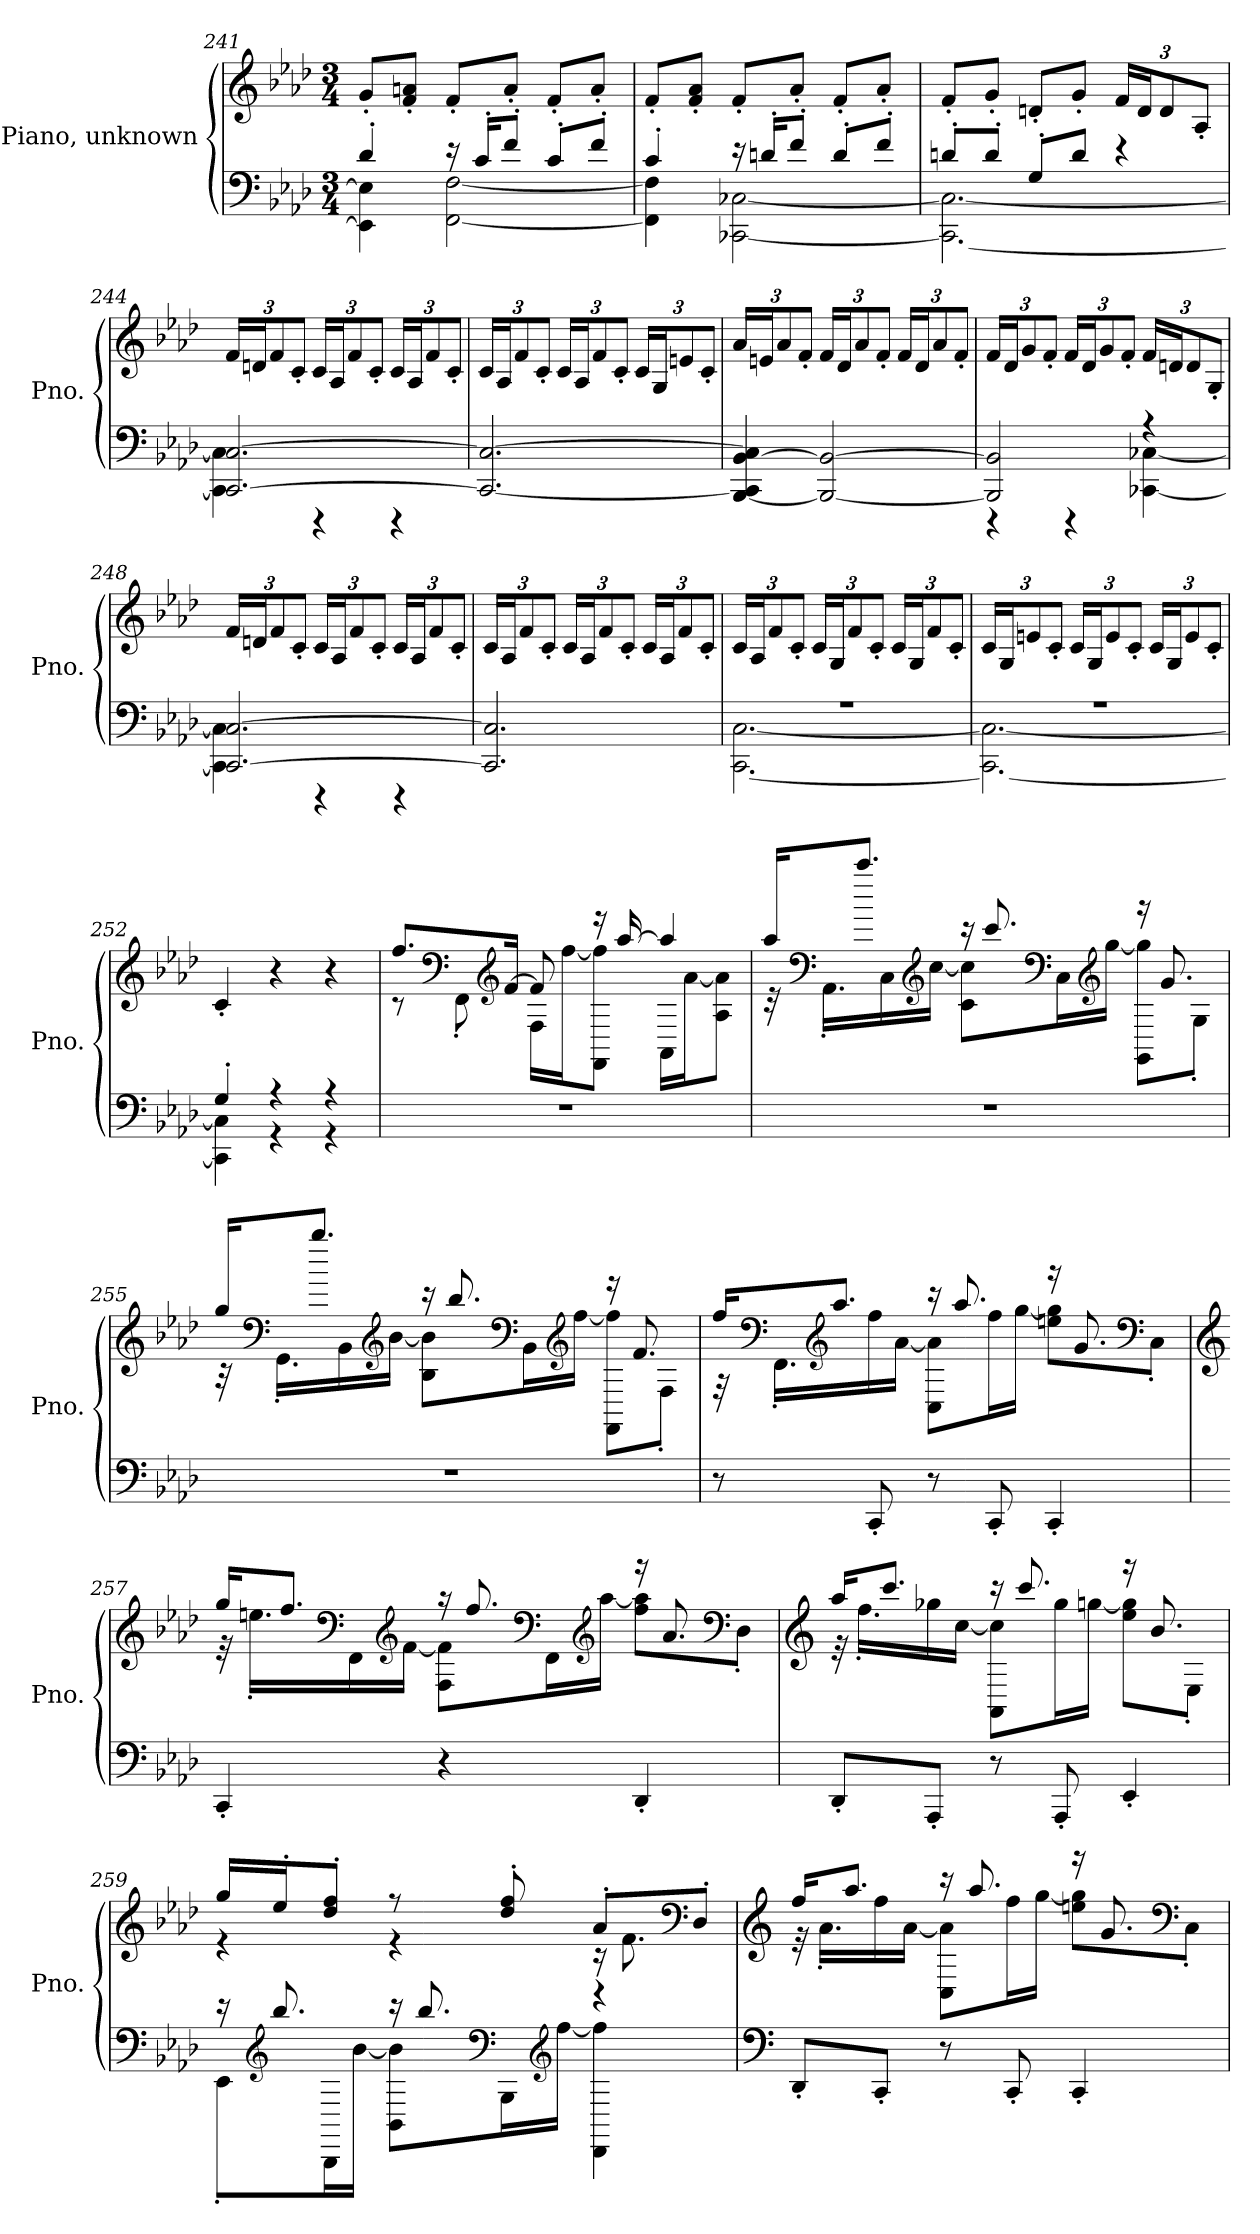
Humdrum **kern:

**kern	**kern
*part1	*part1
*staff2	*staff1
*I"Piano, unknown	*
*I'Pno.	*
*clefF4	*clefG2
*k[b-e-a-d-]	*k[b-e-a-d-]
*M3/4	*M3/4
=241	=241
*^	*
4d-'/	4EE\] 4E\]	8g'/L
.	.	8f/' 8an/'J
16r	[2FF\ [2F\	8f'/L
16c'/KL	.	.
8f'/J	.	8a'/J
8c'/L	.	8f'/L
8f'/J	.	8a'/J
=242	=242	=242
4c'/	4FF\] 4F\]	8f'/L
.	.	8f/' 8a-/'J
16r	[2CC-X\ [2C-X\	8f'/L
16dn'/KL	.	.
8f'/J	.	8a-'/J
8d'/L	.	8f'/L
8f'/J	.	8a-'/J
!!LO:LB:g=z
=243	=243	=243
8dn'/L	2.CC-\_ 2.C-\_	8f'/L
8d'/J	.	8g'/J
8G'/L	.	8dn'/L
8d/J	.	8g'/J
*	*	*Xbrackettup
4r	.	24f/LL
.	.	24d/J
.	.	12d/
.	.	12A-'/J
=244	=244	=244
[2.CC/ [2.C/	4CC-\] 4C-\]	24f/LL
.	.	24dn/J
.	.	12f/
.	.	12c'/J
.	4r	24c/LL
.	.	24A-/J
.	.	12f/
.	.	12c'/J
.	4r	24c/LL
.	.	24A-/J
.	.	12f/
.	.	12c'/J
*v	*v	*
=245	=245
2.CC/_ 2.C/_	24c/LL
.	24A-/J
.	12f/
.	12c'/J
.	24c/LL
.	24A-/J
.	12f/
.	12c'/J
.	24c/LL
.	24G/J
.	12en/
.	12c'/J
!!LO:LB:g=z
=246	=246
[4BBB-/ 4CC/] [4BB-/ 4C/]	24a-/LL
.	24en/J
.	12a-/
.	12f'/J
2BBB-/_ 2BB-/_	24f/LL
.	24d-/J
.	12a-/
.	12f'/J
.	24f/LL
.	24d-/J
.	12a-/
.	12f'/J
=247	=247
*^	*
2BBB-/] 2BB-/]	4r	24f/LL
.	.	24d-/J
.	.	12g/
.	.	12f'/J
.	4r	24f/LL
.	.	24d-/J
.	.	12g/
.	.	12f'/J
4r	[4CC-X\ [4C-X\	24f/LL
.	.	24dn/J
.	.	12d/
.	.	12G'/J
=248	=248	=248
[2.CC/ [2.C/	4CC-\] 4C-\]	24f/LL
.	.	24dn/J
.	.	12f/
.	.	12c'/J
.	4r	24c/LL
.	.	24A-/J
.	.	12f/
.	.	12c'/J
.	4r	24c/LL
.	.	24A-/J
.	.	12f/
.	.	12c'/J
*v	*v	*
!!LO:PB:g=z
=249	=249
2.CC/] 2.C/]	24c/LL
.	24A-/J
.	12f/
.	12c'/J
.	24c/LL
.	24A-/J
.	12f/
.	12c'/J
.	24c/LL
.	24A-/J
.	12f/
.	12c'/J
=250	=250
*^	*
2.r	[2.CC\ [2.C\	24c/LL
.	.	24A-/J
.	.	12f/
.	.	12c'/J
.	.	24c/LL
.	.	24G/J
.	.	12f/
.	.	12c'/J
.	.	24c/LL
.	.	24G/J
.	.	12f/
.	.	12c'/J
=251	=251	=251
2.r	2.CC\_ 2.C\_	24c/LL
.	.	24G/J
.	.	12en/
.	.	12c'/J
.	.	24c/LL
.	.	24G/J
.	.	12e/
.	.	12c'/J
.	.	24c/LL
.	.	24G/J
.	.	12e/
.	.	12c'/J
!!LO:LB:g=z
=252	=252	=252
4G'/	4CC\] 4C\]	4c'/
4r	4r	4r
4r	4r	4r
*v	*v	*
=253	=253
*	*^
2.r	8.ff/L	8r
*	*clefF4	*
.	.	8FF'\
*	*clefG2	*
.	[16f/Jk	.
.	8f/]	16F\LL
.	.	[16ff\J
.	16r	8FF\ 8ff\]J
.	[16aa-/	.
.	4aa-/]	16AA-\LL
.	.	[16a-\J
.	.	8A-\ 8a-\]J
=254	=254	=254
2.r	16aa-/KL	32r
*	*clefF4	*
.	.	16.AA-'\LL
.	8.ccc/J	.
.	.	16C\
*	*clefG2	*
.	.	[16cc\JJ
.	16r	8c\ 8cc\]L
.	8.ccc/	.
*	*clefF4	*
.	.	16C\L
*	*clefG2	*
.	.	[16gg\JJ
.	16r	8GG\ 8gg\]L
.	8.g/	.
.	.	8G'\J
!!LO:LB:g=z	!!
=255	=255	=255
2.r	16gg/KL	32r
*	*clefF4	*
.	.	16.GG'\LL
.	8.bb-/J	.
.	.	16BB-\
*	*clefG2	*
.	.	[16b-\JJ
.	16r	8B-\ 8b-\]L
.	8.bb-/	.
*	*clefF4	*
.	.	16BB-\L
*	*clefG2	*
.	.	[16ff\JJ
.	16r	8FF\ 8ff\]L
.	8.f/	.
.	.	8F'\J
=256	=256	=256
8r	16ff/KL	32r
*	*clefF4	*
.	.	16.FF'\LL
*	*clefG2	*
.	8.aa-/J	.
8CC'/	.	16ff\
.	.	[16a-\JJ
8r	16r	8C\ 8a-\]L
.	8.aa-/	.
8CC'/	.	16ff\L
.	.	[16gg\JJ
4CC'/	16r	8een\ 8gg\]L
.	8.g/	.
*	*clefF4	*
.	.	8C'\J
!!LO:LB:g=z	!!
=257	=257	=257
*	*clefG2	*
4CC'/	16gg/KL	32r
.	.	16.een'\LL
.	8.ff/J	.
*	*clefF4	*
.	.	16FF\
*	*clefG2	*
.	.	[16f\JJ
4r	16r	8F\ 8f\]L
.	8.ff/	.
*	*clefF4	*
.	.	16FF\L
*	*clefG2	*
.	.	[16aa-\JJ
4DD-'/	16r	8ff\ 8aa-\]L
.	8.a-/	.
*	*clefF4	*
.	.	8D-'\J
=258	=258	=258
*	*clefG2	*
8DD-'/L	16aa-/KL	32r
.	.	16.ff'\LL
.	8.ccc/J	.
8AAA-'/J	.	16gg-X\
.	.	[16cc\JJ
8r	16r	8AA-\ 8cc\]L
.	8.ccc/	.
8AAA-'/	.	16gg-\L
.	.	[16ggn\JJ
4EE-'/	16r	8ee-\ 8gg\]L
.	8.b-/	.
.	.	8E-'\J
!!LO:LB:g=z	!!
=259	=259	=259
*^	*	*
16r	8EE-'\L	16gg/LL	4r
*clefG2	*	*	*
8.bb-/	.	16ee-'/J	.
.	16BBB-\L	8dd-/' 8ff/'J	.
.	[16b-\JJ	.	.
16r	8BB-\ 8b-\]L	8r	4r
8.bb-/	.	.	.
*clefF4	*	*	*
.	16BBB-\L	8dd-/' 8ff/'	.
*clefG2	*	*	*
.	[16ff\JJ	.	.
4r	4DD-\ 4ff\]	8a-'/L	16r
.	.	.	8.f\
*	*	*clefF4	*
.	.	8D-'/J	.
*v	*v	*	*
=260	=260	=260
*clefF4	*clefG2	*
8DD-'/L	16ff/KL	32r
.	.	16.a-'\LL
.	8.aa-/J	.
8CC'/J	.	16ff\
.	.	[16a-\JJ
8r	16r	8C\ 8a-\]L
.	8.aa-/	.
8CC'/	.	16ff\L
.	.	[16gg\JJ
4CC'/	16r	8een\ 8gg\]L
.	8.g/	.
*	*clefF4	*
.	.	8C'\J
*	*v	*v
=	=
*-	*-
